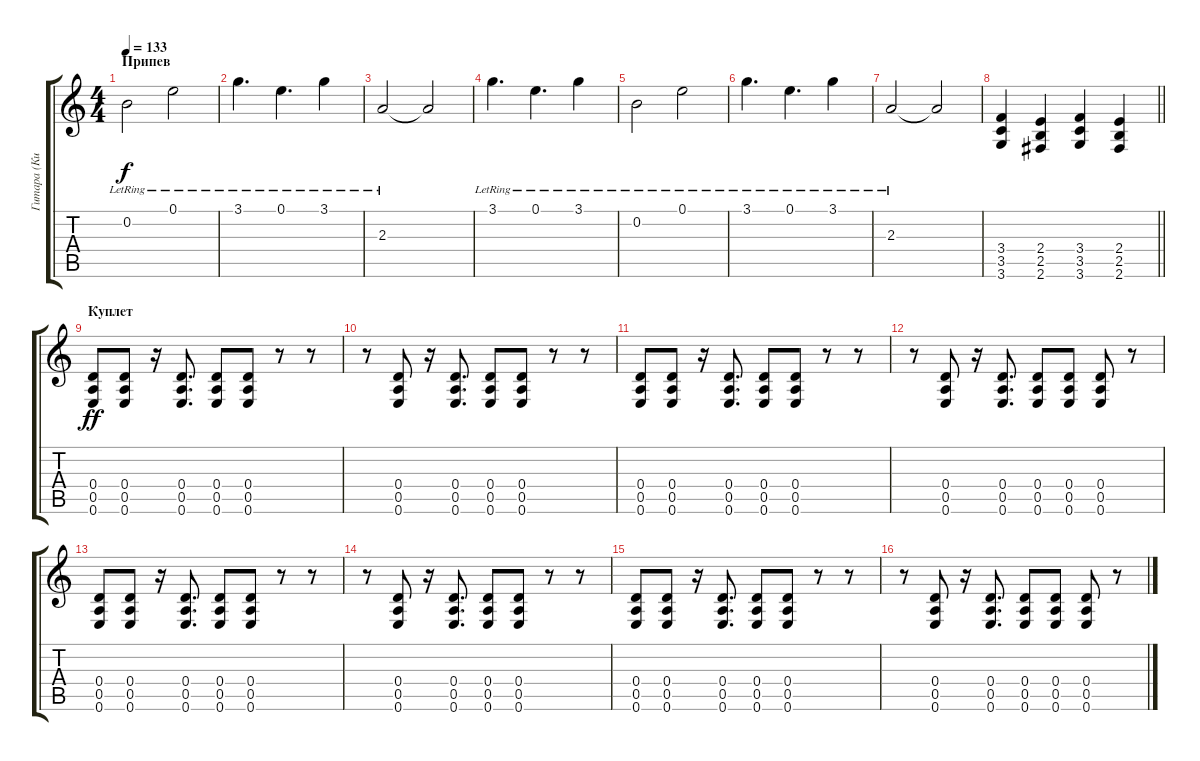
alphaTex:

\track ("Гитара (Китаец)" "Гитара (Ки") {instrument distortionguitar}
\staff {score tabs}
\tuning (E4 B3 G3 D3 A2 E2) {hide}
\ts (4 4)
\section ("" "Припев")
\tempo 133
\clef g2
\ks c
0.2{lr}.2{dy f} 0.1{lr}.2 |
3.1{lr}.4{d} 0.1{lr}.4{d} 3.1{lr}.4 |
2.3{lr}.2 2.3{t}.2 |
3.1{lr}.4{d} 0.1{lr}.4{d} 3.1{lr}.4 |
0.2{lr}.2 0.1{lr}.2 |
3.1{lr}.4{d} 0.1{lr}.4{d} 3.1{lr}.4 |
2.3{lr}.2 2.3{t}.2 |
\barLineRight lightlight
(3.4 3.5 3.6).4 (2.4 2.5 2.6).4 (3.4 3.5 3.6).4 (2.4 2.5 2.6).4 |
\section ("" "Куплет")
(0.4 0.5 0.6).8{dy ff} (0.4 0.5 0.6).8 r.16 (0.4 0.5 0.6).8{d} (0.4 0.5 0.6).8 (0.4 0.5 0.6).8 r.8 r.8 |
r.8 (0.4 0.5 0.6).8 r.16 (0.4 0.5 0.6).8{d} (0.4 0.5 0.6).8 (0.4 0.5 0.6).8 r.8 r.8 |
(0.4 0.5 0.6).8 (0.4 0.5 0.6).8 r.16 (0.4 0.5 0.6).8{d} (0.4 0.5 0.6).8 (0.4 0.5 0.6).8 r.8 r.8 |
r.8 (0.4 0.5 0.6).8 r.16 (0.4 0.5 0.6).8{d} (0.4 0.5 0.6).8 (0.4 0.5 0.6).8 (0.4 0.5 0.6).8 r.8 |
(0.4 0.5 0.6).8 (0.4 0.5 0.6).8 r.16 (0.4 0.5 0.6).8{d} (0.4 0.5 0.6).8 (0.4 0.5 0.6).8 r.8 r.8 |
r.8 (0.4 0.5 0.6).8 r.16 (0.4 0.5 0.6).8{d} (0.4 0.5 0.6).8 (0.4 0.5 0.6).8 r.8 r.8 |
(0.4 0.5 0.6).8 (0.4 0.5 0.6).8 r.16 (0.4 0.5 0.6).8{d} (0.4 0.5 0.6).8 (0.4 0.5 0.6).8 r.8 r.8 |
r.8 (0.4 0.5 0.6).8 r.16 (0.4 0.5 0.6).8{d} (0.4 0.5 0.6).8 (0.4 0.5 0.6).8 (0.4 0.5 0.6).8 r.8
